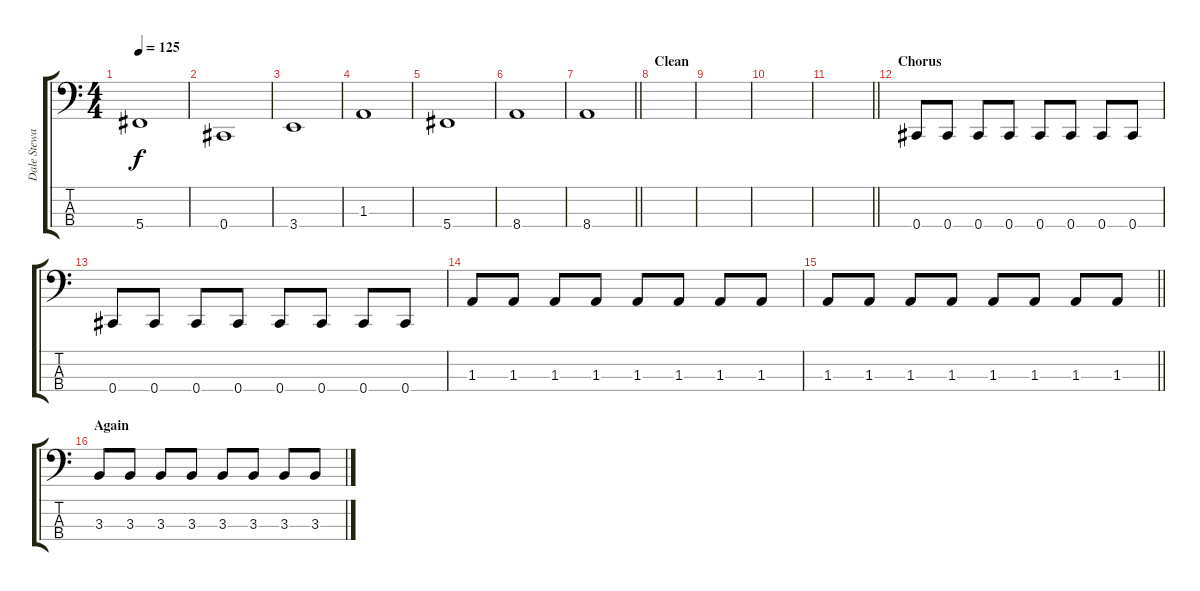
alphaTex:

\track ("Dale Stewart - Bass" "Dale Stewa") {instrument electricbasspick}
\staff {score tabs}
\tuning (Gb2 Db2 Ab1 Db1) {hide}
\ts (4 4)
\tempo 125
\clef f4
\ks c
5.4.1{dy f} |
0.4.1 |
3.4.1 |
1.3.1 |
5.4.1 |
8.4.1 |
\barLineRight lightlight
8.4.1 |
\section ("" "Clean")
|
|
|
\barLineRight lightlight
|
\section ("" "Chorus")
0.4.8 0.4.8 0.4.8 0.4.8 0.4.8 0.4.8 0.4.8 0.4.8 |
0.4.8 0.4.8 0.4.8 0.4.8 0.4.8 0.4.8 0.4.8 0.4.8 |
1.3.8 1.3.8 1.3.8 1.3.8 1.3.8 1.3.8 1.3.8 1.3.8 |
\barLineRight lightlight
1.3.8 1.3.8 1.3.8 1.3.8 1.3.8 1.3.8 1.3.8 1.3.8 |
\section ("" "Again")
3.3.8 3.3.8 3.3.8 3.3.8 3.3.8 3.3.8 3.3.8 3.3.8
